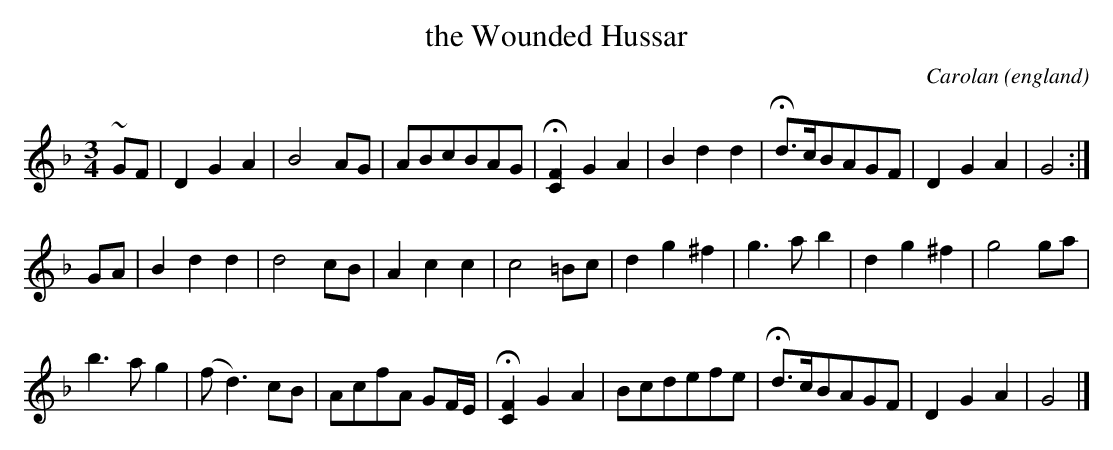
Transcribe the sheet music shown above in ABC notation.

X:1
T:the Wounded Hussar
O:england
C:Carolan
M:3/4
K:GDor
~GF|\
D2G2 A2| B4AG| ABcBAG| H[F2C2] G2A2| \
B2d2 d2| Hd>cBAGF| D2G2A2| G4:|
GA|\
B2d2 d2| d4 cB| A2c2 c2| c4 =Bc|\
d2g2^f2| g3a b2| d2g2^f2| g4 ga|
b3a g2| (fd3) cB| AcfA GF/E/| H[C2F2] G2A2|\
Bcdefe| Hd>cBAGF| D2G2A2| G4|]
